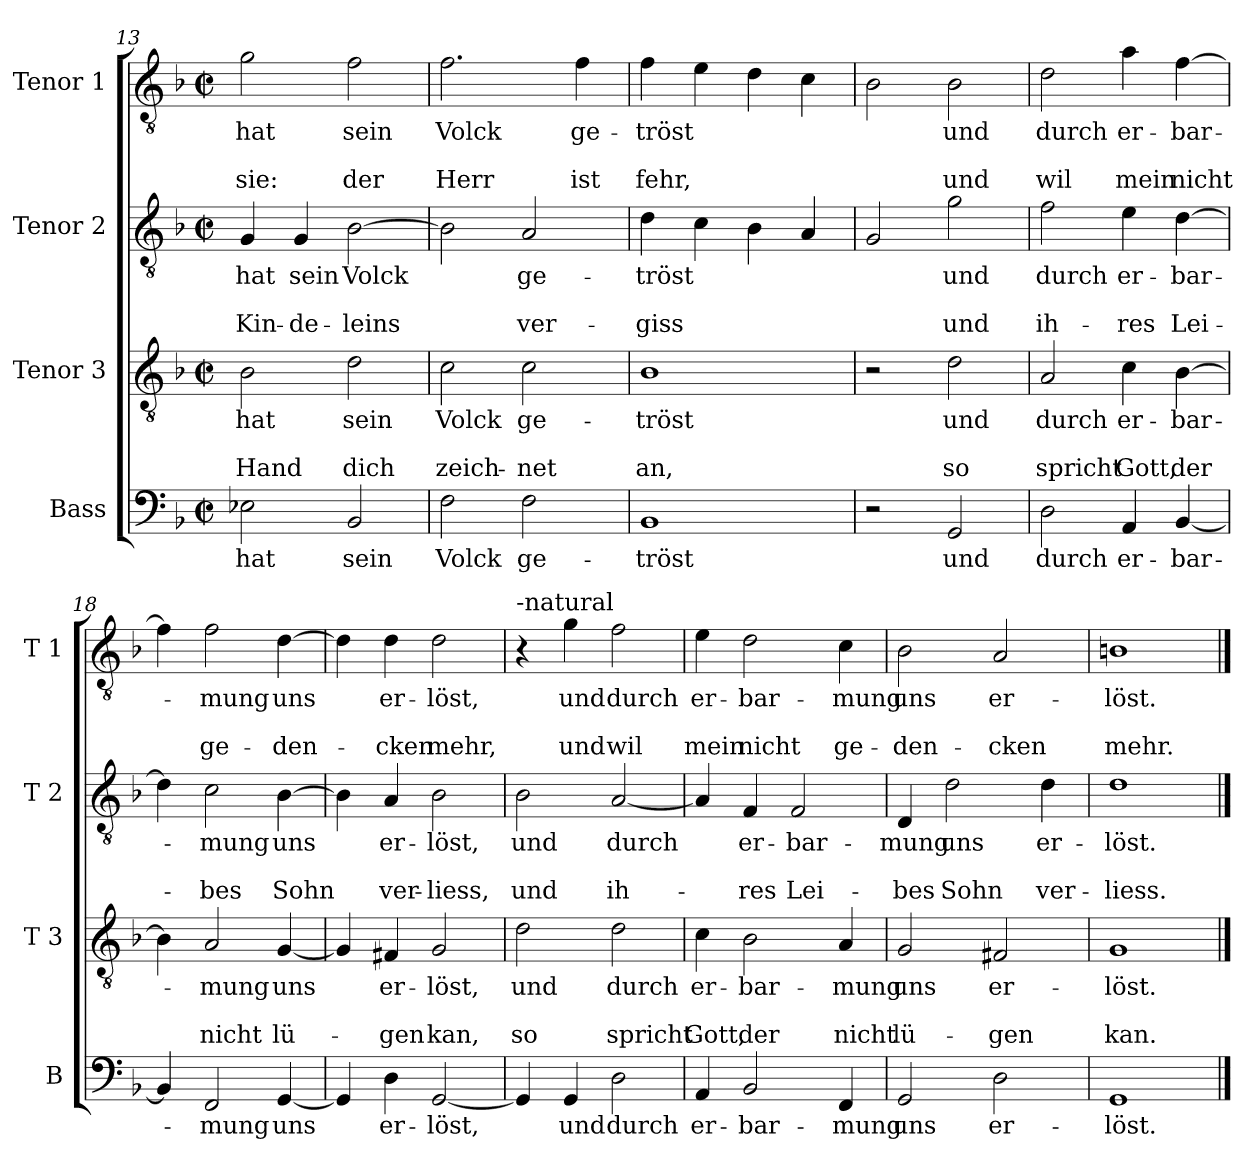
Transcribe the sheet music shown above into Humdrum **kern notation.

**kern	**text	**kern	**text	**text	**text	**kern	**text	**text	**text	**kern	**text	**text	**text
*part4	*part4	*part3	*part3	*part3	*part3	*part2	*part2	*part2	*part2	*part1	*part1	*part1	*part1
*staff4	*staff4	*staff3	*staff3	*staff3	*staff3	*staff2	*staff2	*staff2	*staff2	*staff1	*staff1	*staff1	*staff1
*I"Bass	*	*I"Tenor 3	*	*	*	*I"Tenor 2	*	*	*	*I"Tenor 1	*	*	*
*I'B	*	*I'T 3	*	*	*	*I'T 2	*	*	*	*I'T 1	*	*	*
*clefF4	*	*clefGv2	*	*	*	*clefGv2	*	*	*	*clefGv2	*	*	*
*k[b-]	*	*k[b-]	*	*	*	*k[b-]	*	*	*	*k[b-]	*	*	*
*F:	*	*F:	*	*	*	*F:	*	*	*	*F:	*	*	*
*M2/2	*	*M2/2	*	*	*	*M2/2	*	*	*	*M2/2	*	*	*
*met(c|)	*	*met(c|)	*	*	*	*met(c|)	*	*	*	*met(c|)	*	*	*
=13	=13	=13	=13	=13	=13	=13	=13	=13	=13	=13	=13	=13	=13
!	!LO:LY:b	!	!LO:LY:b	!	!LO:LY:b	!	!LO:LY:b	!	!LO:LY:b	!	!LO:LY:b	!	!LO:LY:b
2E-X\	hat	2B-\	hat	.	Hand	4G/	hat	.	Kin-	2g\	hat	.	sie:
!	!	!	!	!	!	!	!LO:LY:b	!	!LO:LY:b	!	!	!	!
.	.	.	.	.	.	4G/	sein	.	-de-	.	.	.	.
!	!LO:LY:b	!	!LO:LY:b	!	!LO:LY:b	!	!LO:LY:b	!	!LO:LY:b	!	!LO:LY:b	!	!LO:LY:b
2BB-/	sein	2d\	sein	.	dich	[2B-\	Volck	.	-leins	2f\	sein	.	der
=14	=14	=14	=14	=14	=14	=14	=14	=14	=14	=14	=14	=14	=14
!	!LO:LY:b	!	!LO:LY:b	!	!LO:LY:b	!	!	!	!	!	!LO:LY:b	!	!LO:LY:b
2F\	Volck	2c\	Volck	.	zeich-	2B-\]	.	.	.	2.f\	Volck	.	Herr
!	!LO:LY:b	!	!LO:LY:b	!	!LO:LY:b	!	!LO:LY:b	!	!LO:LY:b	!	!	!	!
2F\	ge-	2c\	ge-	.	-net	2A/	ge-	.	ver-	.	.	.	.
!	!	!	!	!	!	!	!	!	!	!	!LO:LY:b	!	!LO:LY:b
.	.	.	.	.	.	.	.	.	.	4f\	ge-	.	ist
=15	=15	=15	=15	=15	=15	=15	=15	=15	=15	=15	=15	=15	=15
!	!LO:LY:b	!	!LO:LY:b	!	!LO:LY:b	!	!LO:LY:b	!	!LO:LY:b	!	!LO:LY:b	!	!LO:LY:b
1BB-	-tröst	1B-	-tröst	.	an,	4d\	-tröst	.	-giss	4f\	-tröst	.	fehr,
.	.	.	.	.	.	4c\	.	.	.	4e\	.	.	.
.	.	.	.	.	.	4B-\	.	.	.	4d\	.	.	.
.	.	.	.	.	.	4A/	.	.	.	4c\	.	.	.
=16	=16	=16	=16	=16	=16	=16	=16	=16	=16	=16	=16	=16	=16
2r	.	2r	.	.	.	2G/	.	.	.	2B-\	.	.	.
!	!LO:LY:b	!	!LO:LY:b	!	!LO:LY:b	!	!LO:LY:b	!	!LO:LY:b	!	!LO:LY:b	!	!LO:LY:b
2GG/	und	2d\	und	.	so	2g\	und	.	und	2B-\	und	.	und
=17	=17	=17	=17	=17	=17	=17	=17	=17	=17	=17	=17	=17	=17
!	!LO:LY:b	!	!LO:LY:b	!	!LO:LY:b	!	!LO:LY:b	!	!LO:LY:b	!	!LO:LY:b	!	!LO:LY:b
2D\	durch	2A/	durch	.	spricht	2f\	durch	.	ih-	2d\	durch	.	wil
!	!LO:LY:b	!	!LO:LY:b	!	!LO:LY:b	!	!LO:LY:b	!	!LO:LY:b	!	!LO:LY:b	!	!LO:LY:b
4AA/	er-	4c\	er-	.	Gott,	4e\	er-	.	-res	4a\	er-	.	mein
!	!LO:LY:b	!	!LO:LY:b	!	!LO:LY:b	!	!LO:LY:b	!	!LO:LY:b	!	!LO:LY:b	!	!LO:LY:b
[4BB-/	-bar-	[4B-\	-bar-	.	der	[4d\	-bar-	.	Lei-	[4f\	-bar-	.	nicht
!!LO:LB:g=z
=18	=18	=18	=18	=18	=18	=18	=18	=18	=18	=18	=18	=18	=18
4BB-/]	.	4B-\]	.	.	.	4d\]	.	.	.	4f\]	.	.	.
!	!LO:LY:b	!	!LO:LY:b	!	!LO:LY:b	!	!LO:LY:b	!	!LO:LY:b	!	!LO:LY:b	!	!LO:LY:b
2FF/	-mung	2A/	-mung	.	nicht	2c\	-mung	.	-bes	2f\	-mung	.	ge-
!	!LO:LY:b	!	!LO:LY:b	!	!LO:LY:b	!	!LO:LY:b	!	!LO:LY:b	!	!LO:LY:b	!	!LO:LY:b
[4GG/	uns	[4G/	uns	.	lü-	[4B-\	uns	.	Sohn	[4d\	uns	.	-den-
=19	=19	=19	=19	=19	=19	=19	=19	=19	=19	=19	=19	=19	=19
4GG/]	.	4G/]	.	.	.	4B-\]	.	.	.	4d\]	.	.	.
!	!LO:LY:b	!	!LO:LY:b	!	!LO:LY:b	!	!LO:LY:b	!	!LO:LY:b	!	!LO:LY:b	!	!LO:LY:b
4D\	er-	4F#X/	er-	.	-gen	4A/	er-	.	ver-	4d\	er-	.	-cken
!	!LO:LY:b	!	!LO:LY:b	!	!LO:LY:b	!	!LO:LY:b	!	!LO:LY:b	!	!LO:LY:b	!	!LO:LY:b
[2GG/	-löst,	2G/	-löst,	.	kan,	2B-\	-löst,	.	-liess,	2d\	-löst,	.	mehr,
=20	=20	=20	=20	=20	=20	=20	=20	=20	=20	=20	=20	=20	=20
!	!	!	!	!	!	!	!	!	!	!LO:TX:a:t=-natural	!	!	!
!	!	!	!LO:LY:b	!	!LO:LY:b	!	!LO:LY:b	!	!LO:LY:b	!	!	!	!
4GG/]	.	2d\	und	.	so	2B-\	und	.	und	4r	.	.	.
!	!LO:LY:b	!	!	!	!	!	!	!	!	!	!LO:LY:b	!	!LO:LY:b
4GG/	und	.	.	.	.	.	.	.	.	4g\	und	.	und
!	!LO:LY:b	!	!LO:LY:b	!	!LO:LY:b	!	!LO:LY:b	!	!LO:LY:b	!	!LO:LY:b	!	!LO:LY:b
2D\	durch	2d\	durch	.	spricht	[2A/	durch	.	ih-	2f\	durch	.	wil
=21	=21	=21	=21	=21	=21	=21	=21	=21	=21	=21	=21	=21	=21
!	!LO:LY:b	!	!LO:LY:b	!	!LO:LY:b	!	!	!	!	!	!LO:LY:b	!	!LO:LY:b
4AA/	er-	4c\	er-	.	Gott,	4A/]	.	.	.	4e\	er-	.	mein
!	!LO:LY:b	!	!LO:LY:b	!	!LO:LY:b	!	!LO:LY:b	!	!LO:LY:b	!	!LO:LY:b	!	!LO:LY:b
2BB-/	-bar-	2B-\	-bar-	.	der	4F/	er-	.	-res	2d\	-bar-	.	nicht
!	!	!	!	!	!	!	!LO:LY:b	!	!LO:LY:b	!	!	!	!
.	.	.	.	.	.	2F/	-bar-	.	Lei-	.	.	.	.
!	!LO:LY:b	!	!LO:LY:b	!	!LO:LY:b	!	!	!	!	!	!LO:LY:b	!	!LO:LY:b
4FF/	-mung	4A/	-mung	.	nicht	.	.	.	.	4c\	-mung	.	ge-
=22	=22	=22	=22	=22	=22	=22	=22	=22	=22	=22	=22	=22	=22
!	!LO:LY:b	!	!LO:LY:b	!	!LO:LY:b	!	!LO:LY:b	!	!LO:LY:b	!	!LO:LY:b	!	!LO:LY:b
2GG/	uns	2G/	uns	.	lü-	4D/	-mung	.	-bes	2B-\	uns	.	-den-
!	!	!	!	!	!	!	!LO:LY:b	!	!LO:LY:b	!	!	!	!
.	.	.	.	.	.	2d\	uns	.	Sohn	.	.	.	.
!	!LO:LY:b	!	!LO:LY:b	!	!LO:LY:b	!	!	!	!	!	!LO:LY:b	!	!LO:LY:b
2D\	er-	2F#X/	er-	.	-gen	.	.	.	.	2A/	er-	.	-cken
!	!	!	!	!	!	!	!LO:LY:b	!	!LO:LY:b	!	!	!	!
.	.	.	.	.	.	4d\	er-	.	ver-	.	.	.	.
=23	=23	=23	=23	=23	=23	=23	=23	=23	=23	=23	=23	=23	=23
!	!LO:LY:b	!	!LO:LY:b	!	!LO:LY:b	!	!LO:LY:b	!	!LO:LY:b	!	!LO:LY:b	!	!LO:LY:b
1GG	-löst.	1G	-löst.	.	kan.	1d	-löst.	.	-liess.	1Bn	-löst.	.	mehr.
==	==	==	==	==	==	==	==	==	==	==	==	==	==
*-	*-	*-	*-	*-	*-	*-	*-	*-	*-	*-	*-	*-	*-
